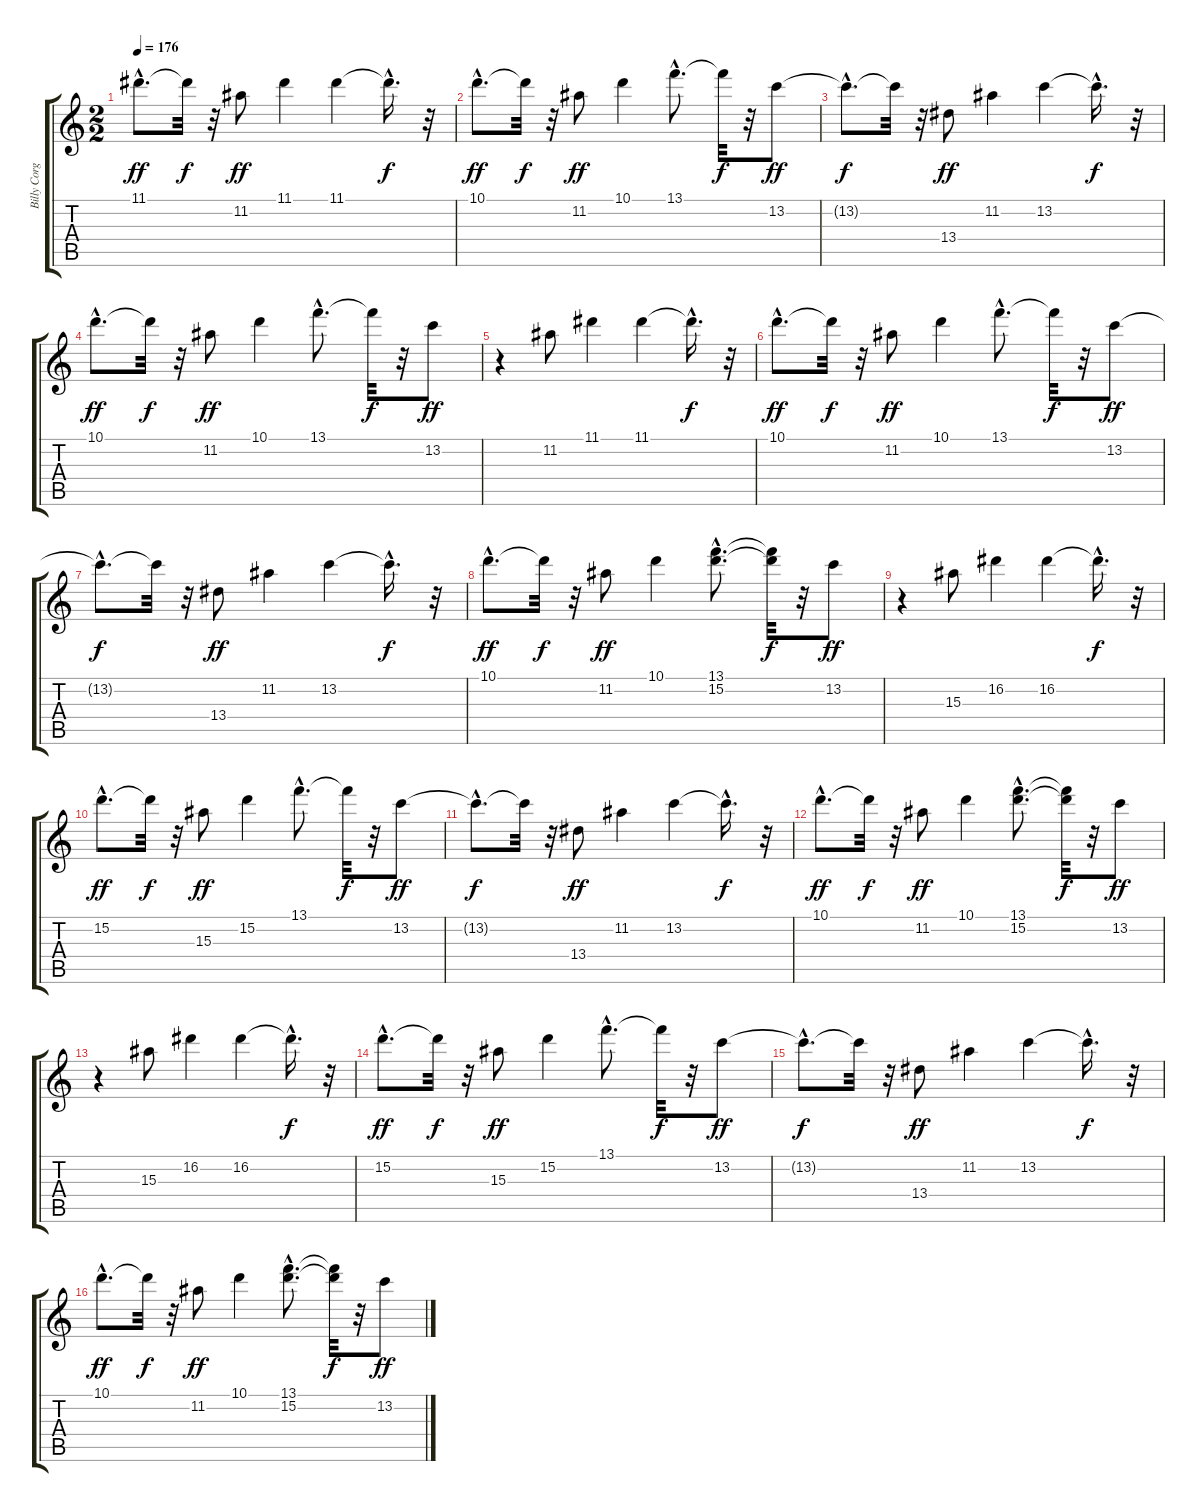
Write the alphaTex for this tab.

\track ("Billy Corgan" "Billy Corg") {instrument acousticguitarsteel}
\staff {score tabs}
\tuning (E4 B3 G3 D3 A2 E2) {hide}
\ts (2 2)
\tempo 176
\clef g2
\ks c
11.1{hac}.8{d dy ff instrument acousticguitarsteel} 11.1{t}.32{dy f} r.32 11.2.8{dy ff} 11.1.4 11.1.4 11.1{hac t}.16{d dy f} r.32 |
10.1{hac}.8{d dy ff} 10.1{t}.32{dy f} r.32 11.2.8{dy ff} 10.1.4 13.1{hac}.8{d} 13.1{t}.32{dy f} r.32 13.2.8{dy ff} |
13.2{hac t}.8{d dy f} 13.2{t}.32 r.32 13.4.8{dy ff} 11.2.4 13.2.4 13.2{hac t}.16{d dy f} r.32 |
10.1{hac}.8{d dy ff} 10.1{t}.32{dy f} r.32 11.2.8{dy ff} 10.1.4 13.1{hac}.8{d} 13.1{t}.32{dy f} r.32 13.2.8{dy ff} |
r.4 11.2.8 11.1.4 11.1.4 11.1{hac t}.16{d dy f} r.32 |
10.1{hac}.8{d dy ff} 10.1{t}.32{dy f} r.32 11.2.8{dy ff} 10.1.4 13.1{hac}.8{d} 13.1{t}.32{dy f} r.32 13.2.8{dy ff} |
13.2{hac t}.8{d dy f} 13.2{t}.32 r.32 13.4.8{dy ff} 11.2.4 13.2.4 13.2{hac t}.16{d dy f} r.32 |
10.1{hac}.8{d dy ff} 10.1{t}.32{dy f} r.32 11.2.8{dy ff} 10.1.4 (13.1{hac} 15.2{hac}).8{d} (13.1{t} 15.2{t}).32{dy f} r.32 13.2.8{dy ff} |
r.4 15.3.8 16.2.4 16.2.4 16.2{hac t}.16{d dy f} r.32 |
15.2{hac}.8{d dy ff} 15.2{t}.32{dy f} r.32 15.3.8{dy ff} 15.2.4 13.1{hac}.8{d} 13.1{t}.32{dy f} r.32 13.2.8{dy ff} |
13.2{hac t}.8{d dy f} 13.2{t}.32 r.32 13.4.8{dy ff} 11.2.4 13.2.4 13.2{hac t}.16{d dy f} r.32 |
10.1{hac}.8{d dy ff} 10.1{t}.32{dy f} r.32 11.2.8{dy ff} 10.1.4 (13.1{hac} 15.2{hac}).8{d} (13.1{t} 15.2{t}).32{dy f} r.32 13.2.8{dy ff} |
r.4 15.3.8 16.2.4 16.2.4 16.2{hac t}.16{d dy f} r.32 |
15.2{hac}.8{d dy ff} 15.2{t}.32{dy f} r.32 15.3.8{dy ff} 15.2.4 13.1{hac}.8{d} 13.1{t}.32{dy f} r.32 13.2.8{dy ff} |
13.2{hac t}.8{d dy f} 13.2{t}.32 r.32 13.4.8{dy ff} 11.2.4 13.2.4 13.2{hac t}.16{d dy f} r.32 |
10.1{hac}.8{d dy ff} 10.1{t}.32{dy f} r.32 11.2.8{dy ff} 10.1.4 (13.1{hac} 15.2{hac}).8{d} (13.1{t} 15.2{t}).32{dy f} r.32 13.2.8{dy ff}
